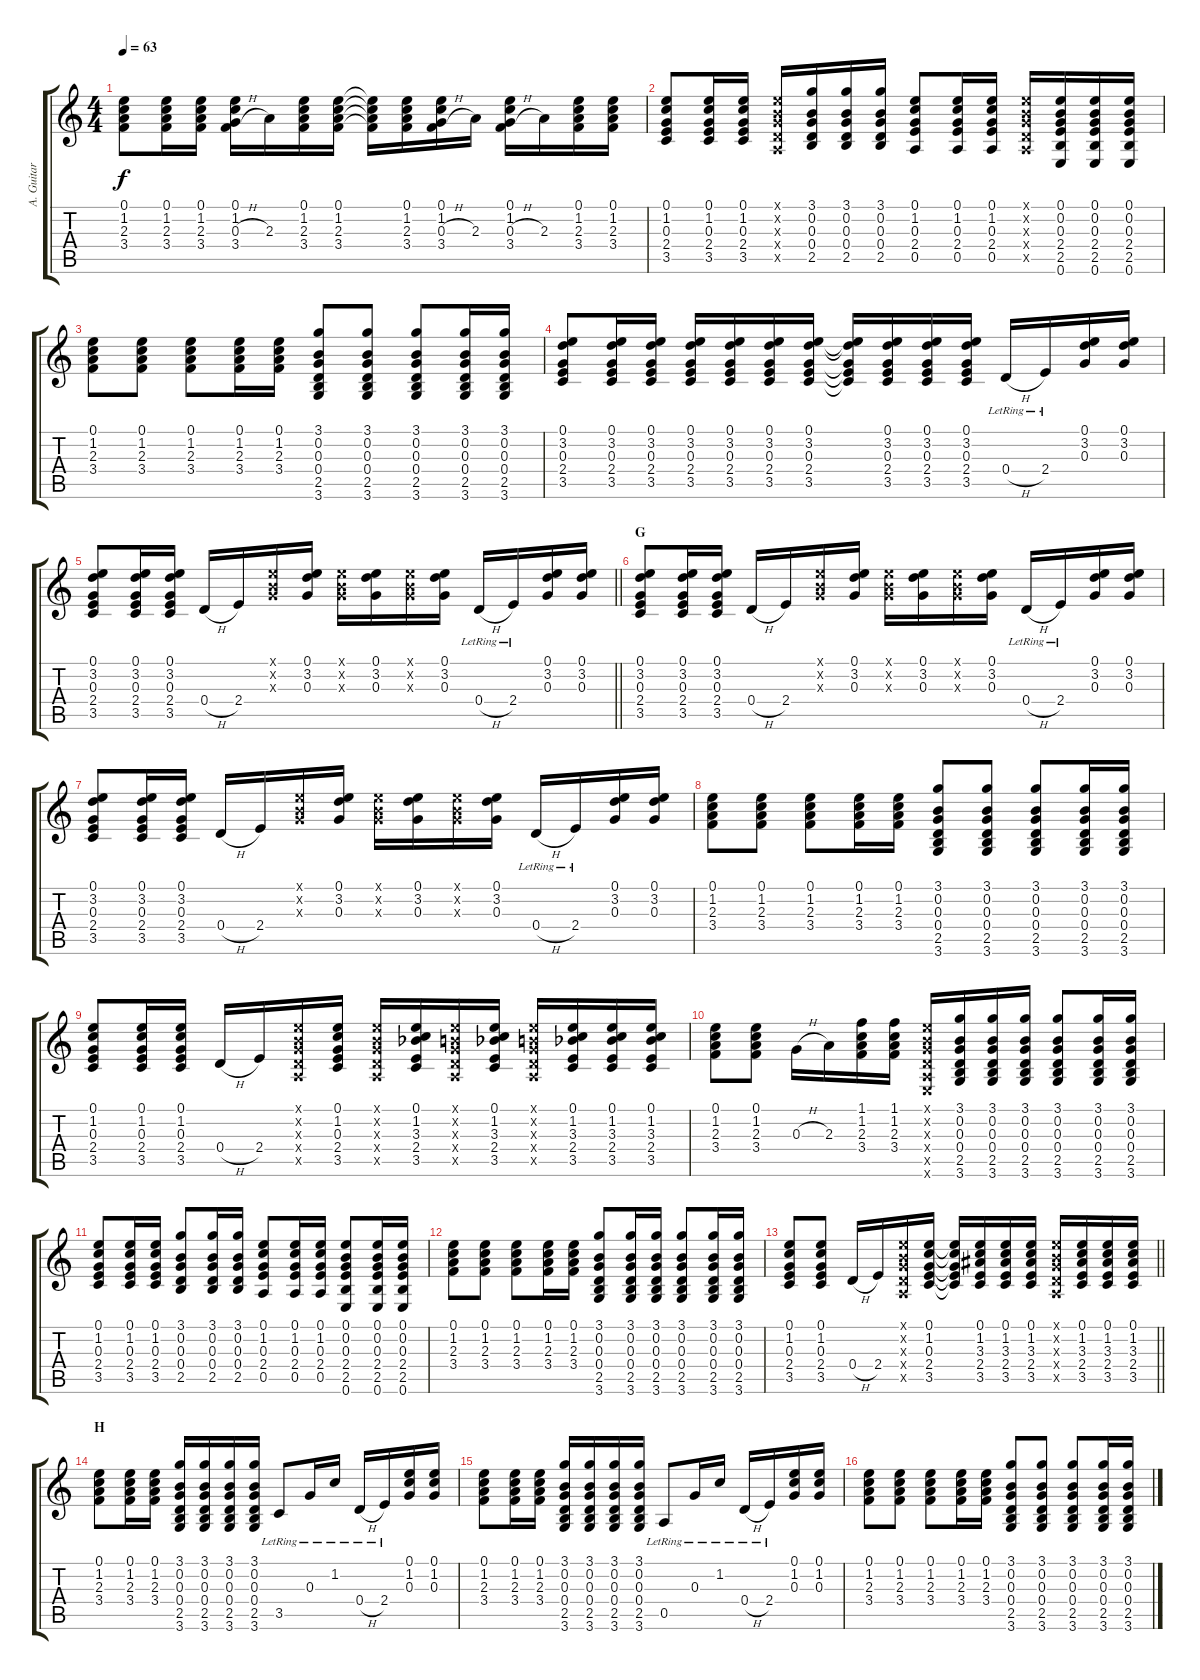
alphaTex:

\track ("A. Guitar" "A. Guitar") {instrument acousticguitarsteel}
\staff {score tabs}
\tuning (E4 B3 G3 D3 A2 E2) {hide}
\ts (4 4)
\tempo 63
\clef g2
\ks c
(0.1 1.2 2.3 3.4).8{dy f} (0.1 1.2 2.3 3.4).16 (0.1 1.2 2.3 3.4).16 (0.1 1.2 0.3{h} 3.4).16 2.3.16 (0.1 1.2 2.3 3.4).16 (0.1 1.2 2.3 3.4).16 (0.1{t} 1.2{t} 2.3{t} 3.4{t}).16 (0.1 1.2 2.3 3.4).16 (0.1 1.2 0.3{h} 3.4).16 2.3.16 (0.1 1.2 0.3{h} 3.4).16 2.3.16 (0.1 1.2 2.3 3.4).16 (0.1 1.2 2.3 3.4).16 |
(0.1 1.2 0.3 2.4 3.5).8 (0.1 1.2 0.3 2.4 3.5).16 (0.1 1.2 0.3 2.4 3.5).16 (0.1{x} 0.2{x} 0.3{x} 0.4{x} 0.5{x}).16 (3.1 0.2 0.3 0.4 2.5).16 (3.1 0.2 0.3 0.4 2.5).16 (3.1 0.2 0.3 0.4 2.5).16 (0.1 1.2 0.3 2.4 0.5).8 (0.1 1.2 0.3 2.4 0.5).16 (0.1 1.2 0.3 2.4 0.5).16 (0.1{x} 0.2{x} 0.3{x} 0.4{x} 0.5{x}).16 (0.1 0.2 0.3 2.4 2.5 0.6).16 (0.1 0.2 0.3 2.4 2.5 0.6).16 (0.1 0.2 0.3 2.4 2.5 0.6).16 |
(0.1 1.2 2.3 3.4).8 (0.1 1.2 2.3 3.4).8 (0.1 1.2 2.3 3.4).8 (0.1 1.2 2.3 3.4).16 (0.1 1.2 2.3 3.4).16 (3.1 0.2 0.3 0.4 2.5 3.6).8 (3.1 0.2 0.3 0.4 2.5 3.6).8 (3.1 0.2 0.3 0.4 2.5 3.6).8 (3.1 0.2 0.3 0.4 2.5 3.6).16 (3.1 0.2 0.3 0.4 2.5 3.6).16 |
(0.1 3.2 0.3 2.4 3.5).8 (0.1 3.2 0.3 2.4 3.5).16 (0.1 3.2 0.3 2.4 3.5).16 (0.1 3.2 0.3 2.4 3.5).16 (0.1 3.2 0.3 2.4 3.5).16 (0.1 3.2 0.3 2.4 3.5).16 (0.1 3.2 0.3 2.4 3.5).16 (0.1{t} 3.2{t} 0.3{t} 2.4{t} 3.5{t}).16 (0.1 3.2 0.3 2.4 3.5).16 (0.1 3.2 0.3 2.4 3.5).16 (0.1 3.2 0.3 2.4 3.5).16 0.4{h lr}.16 2.4{lr}.16 (0.1 3.2 0.3).16 (0.1 3.2 0.3).16 |
\barLineRight lightlight
(0.1 3.2 0.3 2.4 3.5).8 (0.1 3.2 0.3 2.4 3.5).16 (0.1 3.2 0.3 2.4 3.5).16 0.4{h}.16 2.4.16 (0.1{x} 0.2{x} 0.3{x}).16 (0.1 3.2 0.3).16 (0.1{x} 0.2{x} 0.3{x}).16 (0.1 3.2 0.3).16 (0.1{x} 0.2{x} 0.3{x}).16 (0.1 3.2 0.3).16 0.4{h lr}.16 2.4{lr}.16 (0.1 3.2 0.3).16 (0.1 3.2 0.3).16 |
\section ("" "G")
(0.1 3.2 0.3 2.4 3.5).8 (0.1 3.2 0.3 2.4 3.5).16 (0.1 3.2 0.3 2.4 3.5).16 0.4{h}.16 2.4.16 (0.1{x} 0.2{x} 0.3{x}).16 (0.1 3.2 0.3).16 (0.1{x} 0.2{x} 0.3{x}).16 (0.1 3.2 0.3).16 (0.1{x} 0.2{x} 0.3{x}).16 (0.1 3.2 0.3).16 0.4{h lr}.16 2.4{lr}.16 (0.1 3.2 0.3).16 (0.1 3.2 0.3).16 |
(0.1 3.2 0.3 2.4 3.5).8 (0.1 3.2 0.3 2.4 3.5).16 (0.1 3.2 0.3 2.4 3.5).16 0.4{h}.16 2.4.16 (0.1{x} 0.2{x} 0.3{x}).16 (0.1 3.2 0.3).16 (0.1{x} 0.2{x} 0.3{x}).16 (0.1 3.2 0.3).16 (0.1{x} 0.2{x} 0.3{x}).16 (0.1 3.2 0.3).16 0.4{h lr}.16 2.4{lr}.16 (0.1 3.2 0.3).16 (0.1 3.2 0.3).16 |
(0.1 1.2 2.3 3.4).8 (0.1 1.2 2.3 3.4).8 (0.1 1.2 2.3 3.4).8 (0.1 1.2 2.3 3.4).16 (0.1 1.2 2.3 3.4).16 (3.1 0.2 0.3 0.4 2.5 3.6).8 (3.1 0.2 0.3 0.4 2.5 3.6).8 (3.1 0.2 0.3 0.4 2.5 3.6).8 (3.1 0.2 0.3 0.4 2.5 3.6).16 (3.1 0.2 0.3 0.4 2.5 3.6).16 |
(0.1 1.2 0.3 2.4 3.5).8 (0.1 1.2 0.3 2.4 3.5).16 (0.1 1.2 0.3 2.4 3.5).16 0.4{h}.16 2.4.16 (0.1{x} 0.2{x} 0.3{x} 0.4{x} 0.5{x}).16 (0.1 1.2 0.3 2.4 3.5).16 (0.1{x} 0.2{x} 0.3{x} 0.4{x} 0.5{x}).16 (0.1 1.2 3.3{acc b} 2.4 3.5).16 (0.1{x} 0.2{x} 0.3{x} 0.4{x} 0.5{x}).16 (0.1 1.2 3.3{acc b} 2.4 3.5).16 (0.1{x} 0.2{x} 0.3{x} 0.4{x} 0.5{x}).16 (0.1 1.2 3.3{acc b} 2.4 3.5).16 (0.1 1.2 3.3{acc b} 2.4 3.5).16 (0.1 1.2 3.3{acc b} 2.4 3.5).16 |
(0.1 1.2 2.3 3.4).8 (0.1 1.2 2.3 3.4).8 0.3{h}.16 2.3.16 (1.1 1.2 2.3 3.4).16 (1.1 1.2 2.3 3.4).16 (0.1{x} 0.2{x} 0.3{x} 0.4{x} 0.5{x} 0.6{x}).16 (3.1 0.2 0.3 0.4 2.5 3.6).16 (3.1 0.2 0.3 0.4 2.5 3.6).16 (3.1 0.2 0.3 0.4 2.5 3.6).16 (3.1 0.2 0.3 0.4 2.5 3.6).8 (3.1 0.2 0.3 0.4 2.5 3.6).16 (3.1 0.2 0.3 0.4 2.5 3.6).16 |
(0.1 1.2 0.3 2.4 3.5).8 (0.1 1.2 0.3 2.4 3.5).16 (0.1 1.2 0.3 2.4 3.5).16 (3.1 0.2 0.3 0.4 2.5).8 (3.1 0.2 0.3 0.4 2.5).16 (3.1 0.2 0.3 0.4 2.5).16 (0.1 1.2 0.3 2.4 0.5).8 (0.1 1.2 0.3 2.4 0.5).16 (0.1 1.2 0.3 2.4 0.5).16 (0.1 0.2 0.3 2.4 2.5 0.6).8 (0.1 0.2 0.3 2.4 2.5 0.6).16 (0.1 0.2 0.3 2.4 2.5 0.6).16 |
(0.1 1.2 2.3 3.4).8 (0.1 1.2 2.3 3.4).8 (0.1 1.2 2.3 3.4).8 (0.1 1.2 2.3 3.4).16 (0.1 1.2 2.3 3.4).16 (3.1 0.2 0.3 0.4 2.5 3.6).8 (3.1 0.2 0.3 0.4 2.5 3.6).16 (3.1 0.2 0.3 0.4 2.5 3.6).16 (3.1 0.2 0.3 0.4 2.5 3.6).8 (3.1 0.2 0.3 0.4 2.5 3.6).16 (3.1 0.2 0.3 0.4 2.5 3.6).16 |
\barLineRight lightlight
(0.1 1.2 0.3 2.4 3.5).8 (0.1 1.2 0.3 2.4 3.5).8 0.4{h}.16 2.4.16 (0.1{x} 0.2{x} 0.3{x} 0.4{x} 0.5{x}).16 (0.1 1.2 0.3 2.4 3.5).16 (0.1{t} 1.2{t} 0.3{t} 2.4{t} 3.5{t}).16 (0.1 1.2 3.3 2.4 3.5).16 (0.1 1.2 3.3 2.4 3.5).16 (0.1 1.2 3.3 2.4 3.5).16 (0.1{x} 0.2{x} 0.3{x} 0.4{x} 0.5{x}).16 (0.1 1.2 3.3 2.4 3.5).16 (0.1 1.2 3.3 2.4 3.5).16 (0.1 1.2 3.3 2.4 3.5).16 |
\section ("" "H")
(0.1 1.2 2.3 3.4).8 (0.1 1.2 2.3 3.4).16 (0.1 1.2 2.3 3.4).16 (3.1 0.2 0.3 0.4 2.5 3.6).16 (3.1 0.2 0.3 0.4 2.5 3.6).16 (3.1 0.2 0.3 0.4 2.5 3.6).16 (3.1 0.2 0.3 0.4 2.5 3.6).16 3.5{lr}.8 0.3{lr}.16 1.2{lr}.16 0.4{h lr}.16 2.4{lr}.16 (0.1 1.2 0.3).16 (0.1 1.2 0.3).16 |
(0.1 1.2 2.3 3.4).8 (0.1 1.2 2.3 3.4).16 (0.1 1.2 2.3 3.4).16 (3.1 0.2 0.3 0.4 2.5 3.6).16 (3.1 0.2 0.3 0.4 2.5 3.6).16 (3.1 0.2 0.3 0.4 2.5 3.6).16 (3.1 0.2 0.3 0.4 2.5 3.6).16 0.5{lr}.8 0.3{lr}.16 1.2{lr}.16 0.4{h lr}.16 2.4{lr}.16 (0.1 1.2 0.3).16 (0.1 1.2 0.3).16 |
(0.1 1.2 2.3 3.4).8 (0.1 1.2 2.3 3.4).8 (0.1 1.2 2.3 3.4).8 (0.1 1.2 2.3 3.4).16 (0.1 1.2 2.3 3.4).16 (3.1 0.2 0.3 0.4 2.5 3.6).8 (3.1 0.2 0.3 0.4 2.5 3.6).8 (3.1 0.2 0.3 0.4 2.5 3.6).8 (3.1 0.2 0.3 0.4 2.5 3.6).16 (3.1 0.2 0.3 0.4 2.5 3.6).16
